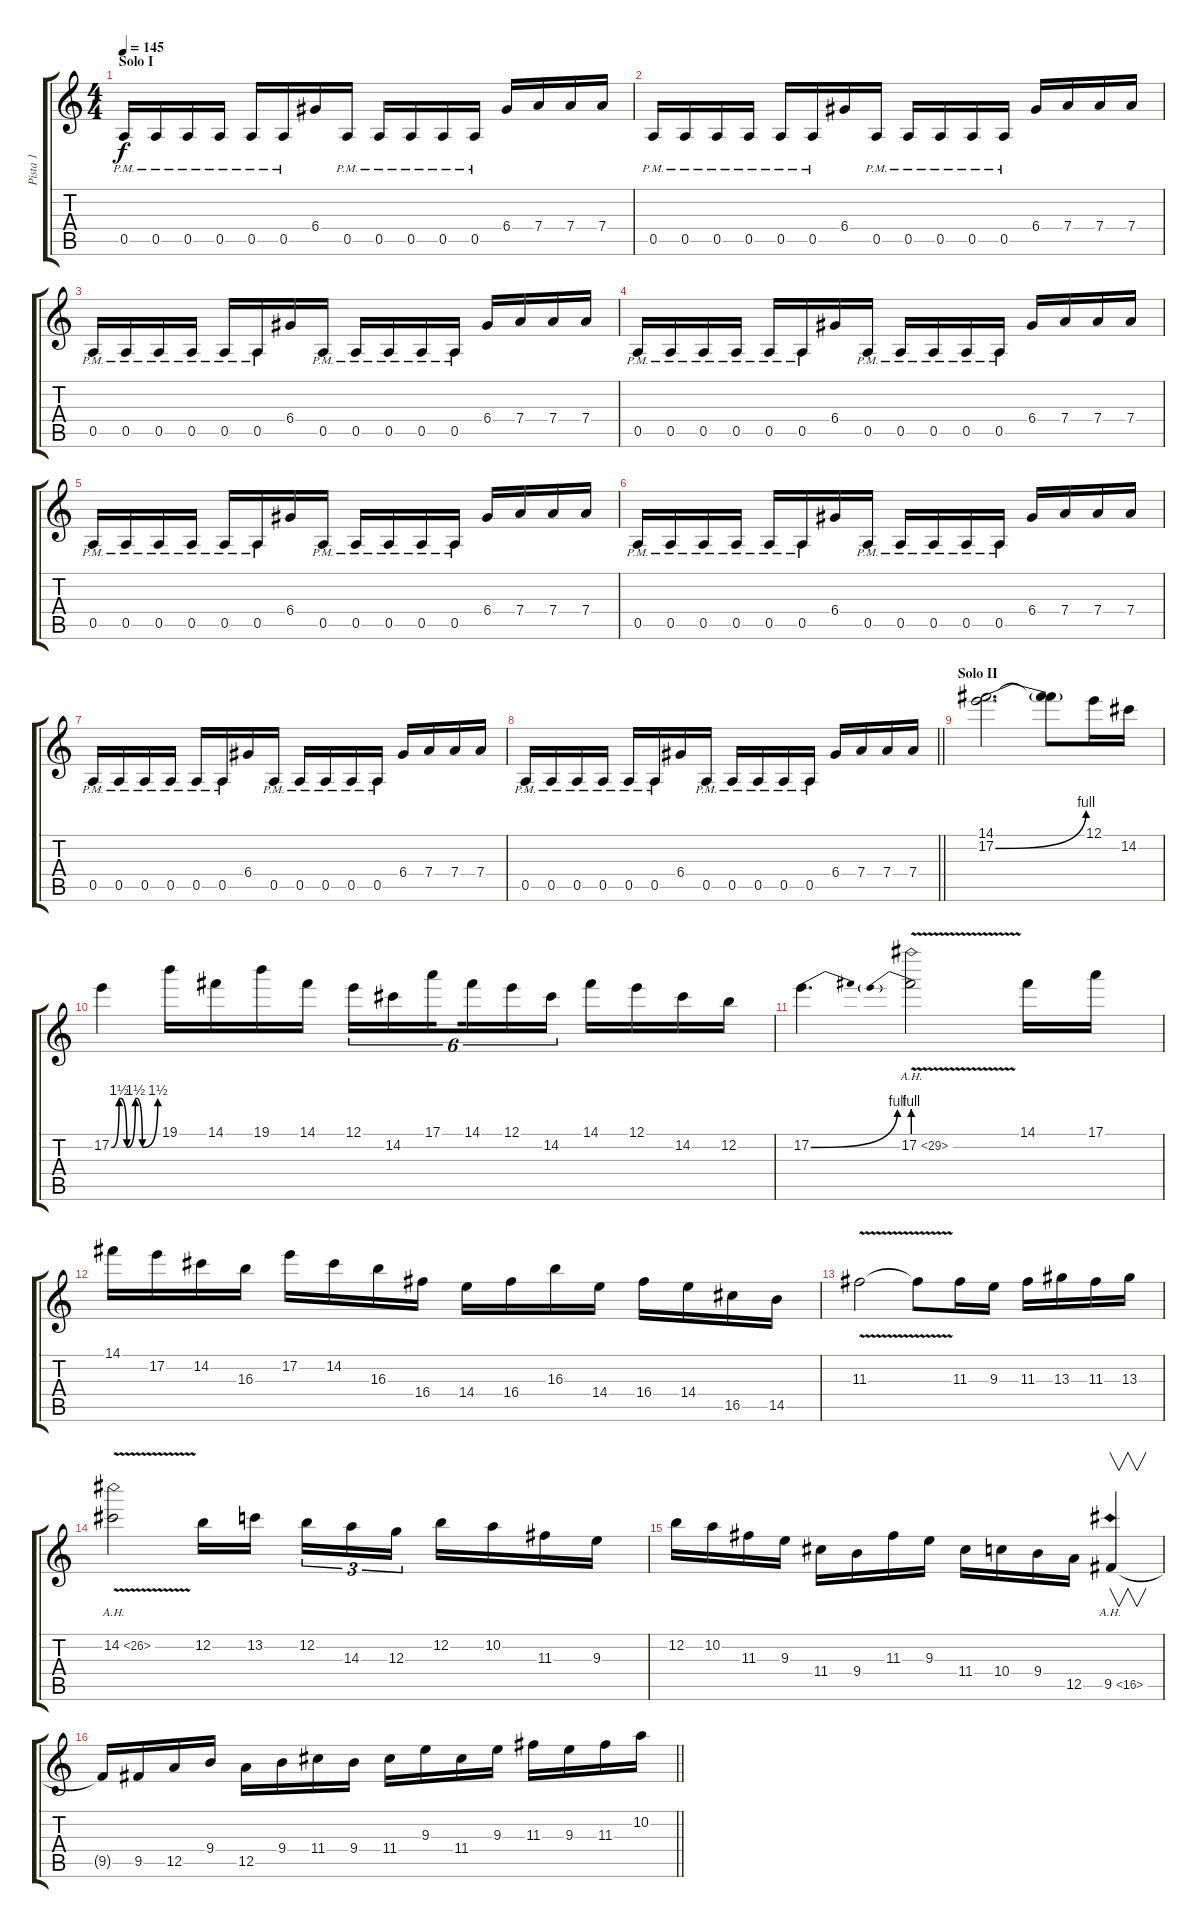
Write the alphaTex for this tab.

\track ("Pista 1" "Pista 1") {instrument distortionguitar}
\staff {score tabs}
\tuning (E4 B3 G3 D3 A2 D2) {hide}
\ts (4 4)
\section ("" "Solo I")
\tempo 145
\clef g2
\ks c
0.5{pm}.16{dy f} 0.5{pm}.16 0.5{pm}.16 0.5{pm}.16 0.5{pm}.16 0.5{pm}.16 6.4.16 0.5{pm}.16 0.5{pm}.16 0.5{pm}.16 0.5{pm}.16 0.5{pm}.16 6.4.16 7.4.16 7.4.16 7.4.16 |
0.5{pm}.16 0.5{pm}.16 0.5{pm}.16 0.5{pm}.16 0.5{pm}.16 0.5{pm}.16 6.4.16 0.5{pm}.16 0.5{pm}.16 0.5{pm}.16 0.5{pm}.16 0.5{pm}.16 6.4.16 7.4.16 7.4.16 7.4.16 |
0.5{pm}.16 0.5{pm}.16 0.5{pm}.16 0.5{pm}.16 0.5{pm}.16 0.5{pm}.16 6.4.16 0.5{pm}.16 0.5{pm}.16 0.5{pm}.16 0.5{pm}.16 0.5{pm}.16 6.4.16 7.4.16 7.4.16 7.4.16 |
0.5{pm}.16 0.5{pm}.16 0.5{pm}.16 0.5{pm}.16 0.5{pm}.16 0.5{pm}.16 6.4.16 0.5{pm}.16 0.5{pm}.16 0.5{pm}.16 0.5{pm}.16 0.5{pm}.16 6.4.16 7.4.16 7.4.16 7.4.16 |
0.5{pm}.16 0.5{pm}.16 0.5{pm}.16 0.5{pm}.16 0.5{pm}.16 0.5{pm}.16 6.4.16 0.5{pm}.16 0.5{pm}.16 0.5{pm}.16 0.5{pm}.16 0.5{pm}.16 6.4.16 7.4.16 7.4.16 7.4.16 |
0.5{pm}.16 0.5{pm}.16 0.5{pm}.16 0.5{pm}.16 0.5{pm}.16 0.5{pm}.16 6.4.16 0.5{pm}.16 0.5{pm}.16 0.5{pm}.16 0.5{pm}.16 0.5{pm}.16 6.4.16 7.4.16 7.4.16 7.4.16 |
0.5{pm}.16 0.5{pm}.16 0.5{pm}.16 0.5{pm}.16 0.5{pm}.16 0.5{pm}.16 6.4.16 0.5{pm}.16 0.5{pm}.16 0.5{pm}.16 0.5{pm}.16 0.5{pm}.16 6.4.16 7.4.16 7.4.16 7.4.16 |
\barLineRight lightlight
0.5{pm}.16 0.5{pm}.16 0.5{pm}.16 0.5{pm}.16 0.5{pm}.16 0.5{pm}.16 6.4.16 0.5{pm}.16 0.5{pm}.16 0.5{pm}.16 0.5{pm}.16 0.5{pm}.16 6.4.16 7.4.16 7.4.16 7.4.16 |
\section ("" "Solo II")
(14.1 17.2{be (bend 0 0 60 4)}).2{d volume 16} (14.1{t} 17.2{t}).8 12.1.16 14.2.16 |
17.2{be (custom 0 0 10 6 20 0 31 6 40 0 60 6)}.4 19.1.16 14.1.16 19.1.16 14.1.16 12.1.16{tu (6 4)} 14.2.16{tu (6 4)} 17.1.16{tu (6 4) beam splitsecondary} 14.1.16{tu (6 4)} 12.1.16{tu (6 4)} 14.2.16{tu (6 4)} 14.1.16 12.1.16 14.2.16 12.2.16 |
17.2{be (bend 0 0 60 4)}.4{d} 17.2{be (prebend 0 4 60 4) ah 12 v}.2 14.1.16 17.1.16 |
14.1.16 17.2.16 14.2.16 16.3.16 17.2.16 14.2.16 16.3.16 16.4.16 14.4.16 16.4.16 16.3.16 14.4.16 16.4.16 14.4.16 16.5.16 14.5.16 |
11.3{v}.2 11.3{t}.8 11.3.16 9.3.16 11.3.16 13.3.16 11.3.16 13.3.16 |
14.2{ah 12 v}.2 12.2.16 13.2.16{beam splitsecondary} 12.2.16{tu (3 2)} 14.3.16{tu (3 2)} 12.3.16{tu (3 2)} 12.2.16 10.2.16 11.3.16 9.3.16 |
12.2.16 10.2.16 11.3.16 9.3.16 11.4.16 9.4.16 11.3.16 9.3.16 11.4.16 10.4.16 9.4.16 12.5.16 9.5{ah 7}.4{v} |
\barLineRight lightlight
9.5{t}.16 9.5.16 12.5.16 9.4.16 12.5.16 9.4.16 11.4.16 9.4.16 11.4.16 9.3.16 11.4.16 9.3.16 11.3.16 9.3.16 11.3.16 10.2.16
